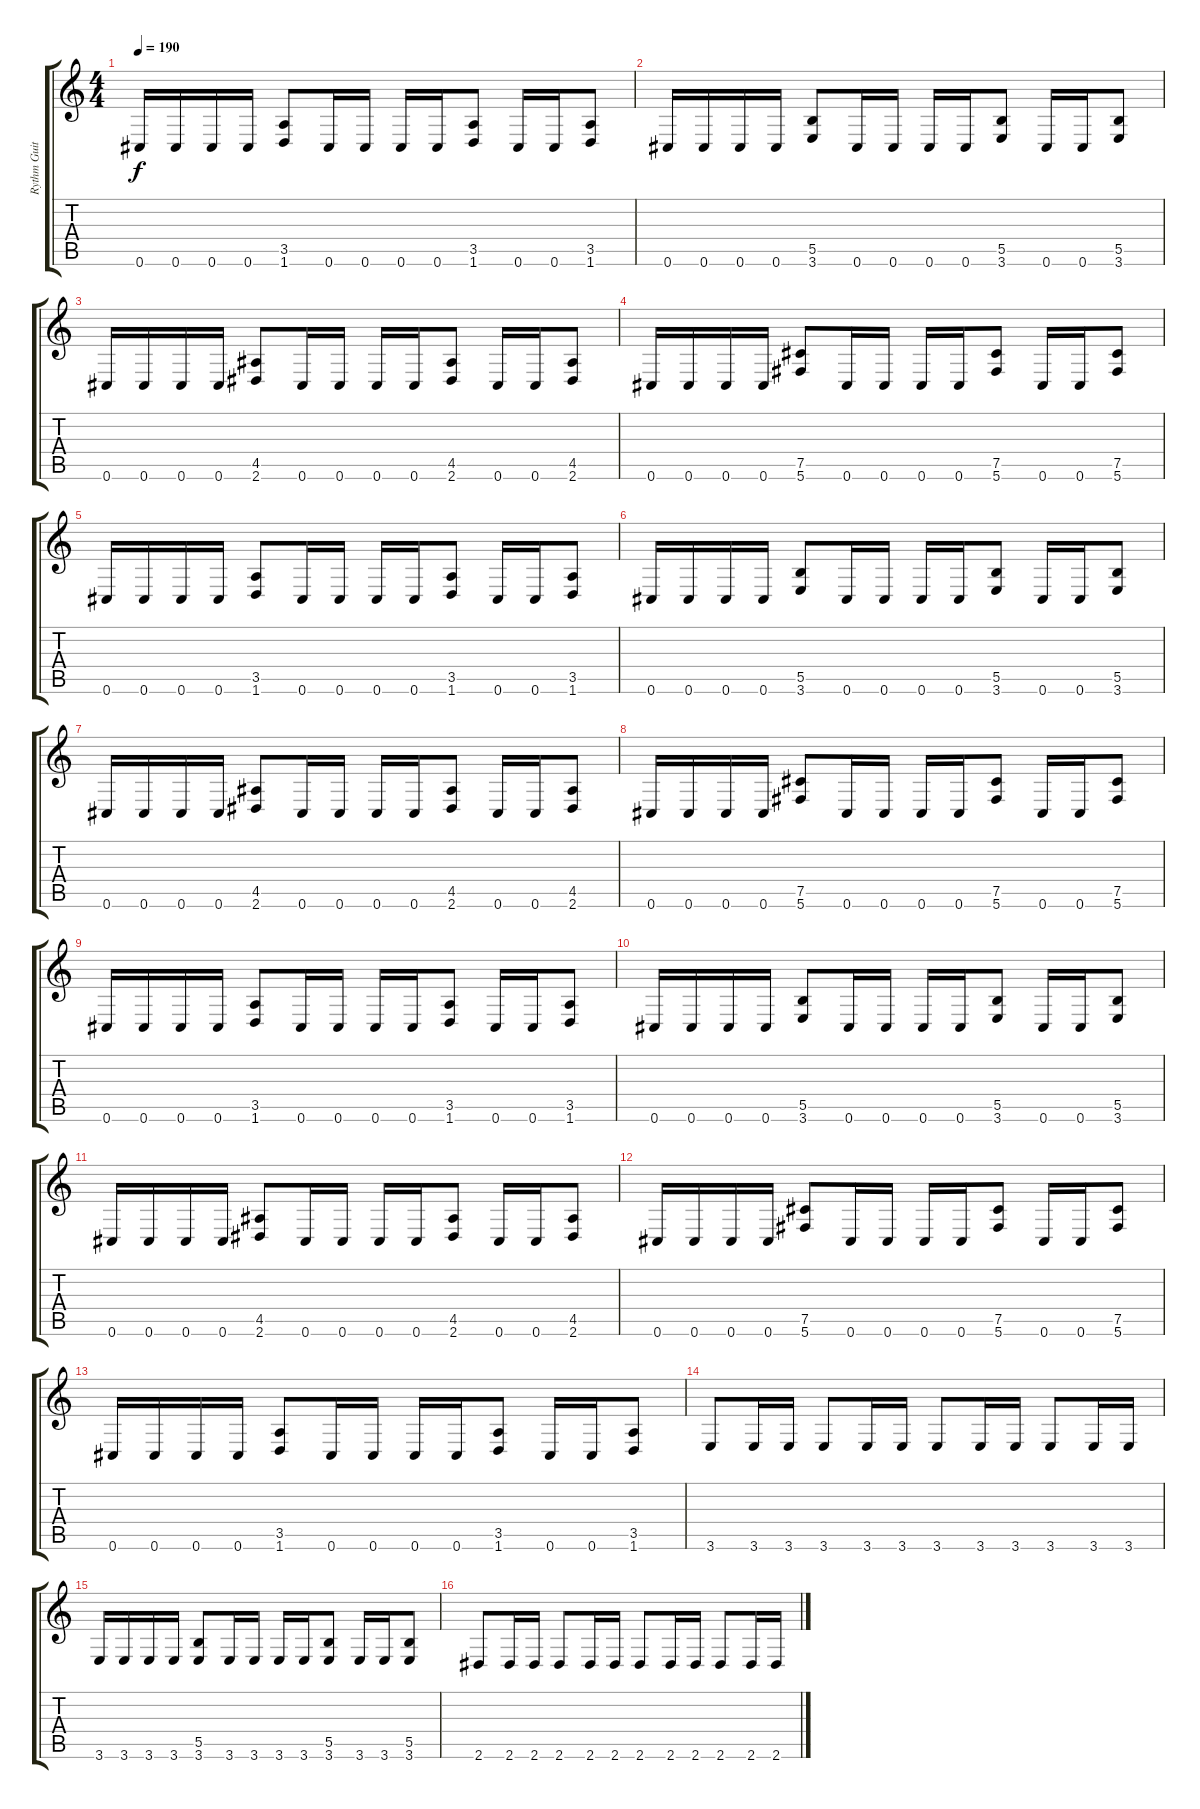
\track ("Rythm Guitar" "Rythm Guit") {instrument distortionguitar}
\staff {score tabs}
\tuning (Db4 Ab3 E3 B2 Gb2 Db2) {hide}
\ts (4 4)
\tempo 190
\clef g2
\ks c
0.6.16{dy f} 0.6.16 0.6.16 0.6.16 (3.5 1.6).8 0.6.16 0.6.16 0.6.16 0.6.16 (3.5 1.6).8 0.6.16 0.6.16 (3.5 1.6).8 |
0.6.16 0.6.16 0.6.16 0.6.16 (5.5 3.6).8 0.6.16 0.6.16 0.6.16 0.6.16 (5.5 3.6).8 0.6.16 0.6.16 (5.5 3.6).8 |
0.6.16 0.6.16 0.6.16 0.6.16 (4.5 2.6).8 0.6.16 0.6.16 0.6.16 0.6.16 (4.5 2.6).8 0.6.16 0.6.16 (4.5 2.6).8 |
0.6.16 0.6.16 0.6.16 0.6.16 (7.5 5.6).8 0.6.16 0.6.16 0.6.16 0.6.16 (7.5 5.6).8 0.6.16 0.6.16 (7.5 5.6).8 |
0.6.16 0.6.16 0.6.16 0.6.16 (3.5 1.6).8 0.6.16 0.6.16 0.6.16 0.6.16 (3.5 1.6).8 0.6.16 0.6.16 (3.5 1.6).8 |
0.6.16 0.6.16 0.6.16 0.6.16 (5.5 3.6).8 0.6.16 0.6.16 0.6.16 0.6.16 (5.5 3.6).8 0.6.16 0.6.16 (5.5 3.6).8 |
0.6.16 0.6.16 0.6.16 0.6.16 (4.5 2.6).8 0.6.16 0.6.16 0.6.16 0.6.16 (4.5 2.6).8 0.6.16 0.6.16 (4.5 2.6).8 |
0.6.16 0.6.16 0.6.16 0.6.16 (7.5 5.6).8 0.6.16 0.6.16 0.6.16 0.6.16 (7.5 5.6).8 0.6.16 0.6.16 (7.5 5.6).8 |
0.6.16 0.6.16 0.6.16 0.6.16 (3.5 1.6).8 0.6.16 0.6.16 0.6.16 0.6.16 (3.5 1.6).8 0.6.16 0.6.16 (3.5 1.6).8 |
0.6.16 0.6.16 0.6.16 0.6.16 (5.5 3.6).8 0.6.16 0.6.16 0.6.16 0.6.16 (5.5 3.6).8 0.6.16 0.6.16 (5.5 3.6).8 |
0.6.16 0.6.16 0.6.16 0.6.16 (4.5 2.6).8 0.6.16 0.6.16 0.6.16 0.6.16 (4.5 2.6).8 0.6.16 0.6.16 (4.5 2.6).8 |
0.6.16 0.6.16 0.6.16 0.6.16 (7.5 5.6).8 0.6.16 0.6.16 0.6.16 0.6.16 (7.5 5.6).8 0.6.16 0.6.16 (7.5 5.6).8 |
0.6.16 0.6.16 0.6.16 0.6.16 (3.5 1.6).8 0.6.16 0.6.16 0.6.16 0.6.16 (3.5 1.6).8 0.6.16 0.6.16 (3.5 1.6).8 |
3.6.8 3.6.16 3.6.16 3.6.8 3.6.16 3.6.16 3.6.8 3.6.16 3.6.16 3.6.8 3.6.16 3.6.16 |
3.6.16 3.6.16 3.6.16 3.6.16 (5.5 3.6).8 3.6.16 3.6.16 3.6.16 3.6.16 (5.5 3.6).8 3.6.16 3.6.16 (5.5 3.6).8 |
2.6.8 2.6.16 2.6.16 2.6.8 2.6.16 2.6.16 2.6.8 2.6.16 2.6.16 2.6.8 2.6.16 2.6.16
